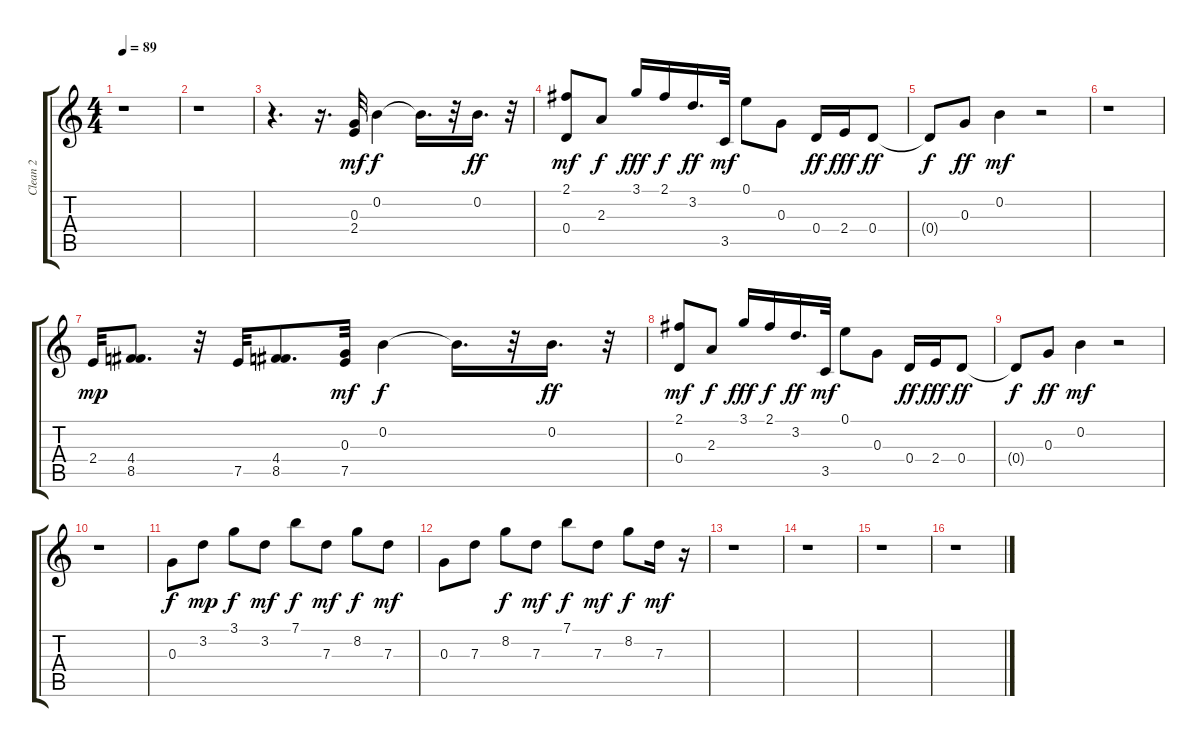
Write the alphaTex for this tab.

\track ("Clean 2" "Clean 2") {instrument acousticguitarsteel}
\staff {score tabs}
\tuning (E4 B3 G3 D3 A2 E2) {hide}
\ts (4 4)
\tempo 89
\clef g2
\ks c
r.1{dy mf} |
r.1 |
r.4{d} r.16{d} (0.3 2.4).32 0.2.4{dy f} 0.2{t}.16{d} r.32 0.2.16{d dy ff} r.32 |
(2.1 0.4).8{dy mf} 2.3.8{dy f} 3.1.16{dy fff} 2.1.16{dy f} 3.2.16{d dy ff} 3.5.32{dy mf} 0.1.8 0.3.8 0.4.16{dy ff} 2.4.16{dy fff} 0.4.8{dy ff} |
0.4{t}.8{dy f} 0.3.8{dy ff} 0.2.4{dy mf} r.2 |
r.1 |
2.4.32{dy mp} (4.4 8.5).8{d} r.32 7.5.32 (4.4 8.5).8{d} (0.3 7.5).32{dy mf} 0.2.4{dy f} 0.2{t}.16{d} r.32 0.2.16{d dy ff} r.32 |
(2.1 0.4).8{dy mf} 2.3.8{dy f} 3.1.16{dy fff} 2.1.16{dy f} 3.2.16{d dy ff} 3.5.32{dy mf} 0.1.8 0.3.8 0.4.16{dy ff} 2.4.16{dy fff} 0.4.8{dy ff} |
0.4{t}.8{dy f} 0.3.8{dy ff} 0.2.4{dy mf} r.2 |
r.1 |
0.3.8{dy f} 3.2.8{dy mp} 3.1.8{dy f} 3.2.8{dy mf} 7.1.8{dy f} 7.3.8{dy mf} 8.2.8{dy f} 7.3.8{dy mf} |
0.3.8 7.3.8 8.2.8{dy f} 7.3.8{dy mf} 7.1.8{dy f} 7.3.8{dy mf} 8.2.8{dy f} 7.3.16{dy mf} r.16 |
r.1 |
r.1 |
r.1 |
r.1
